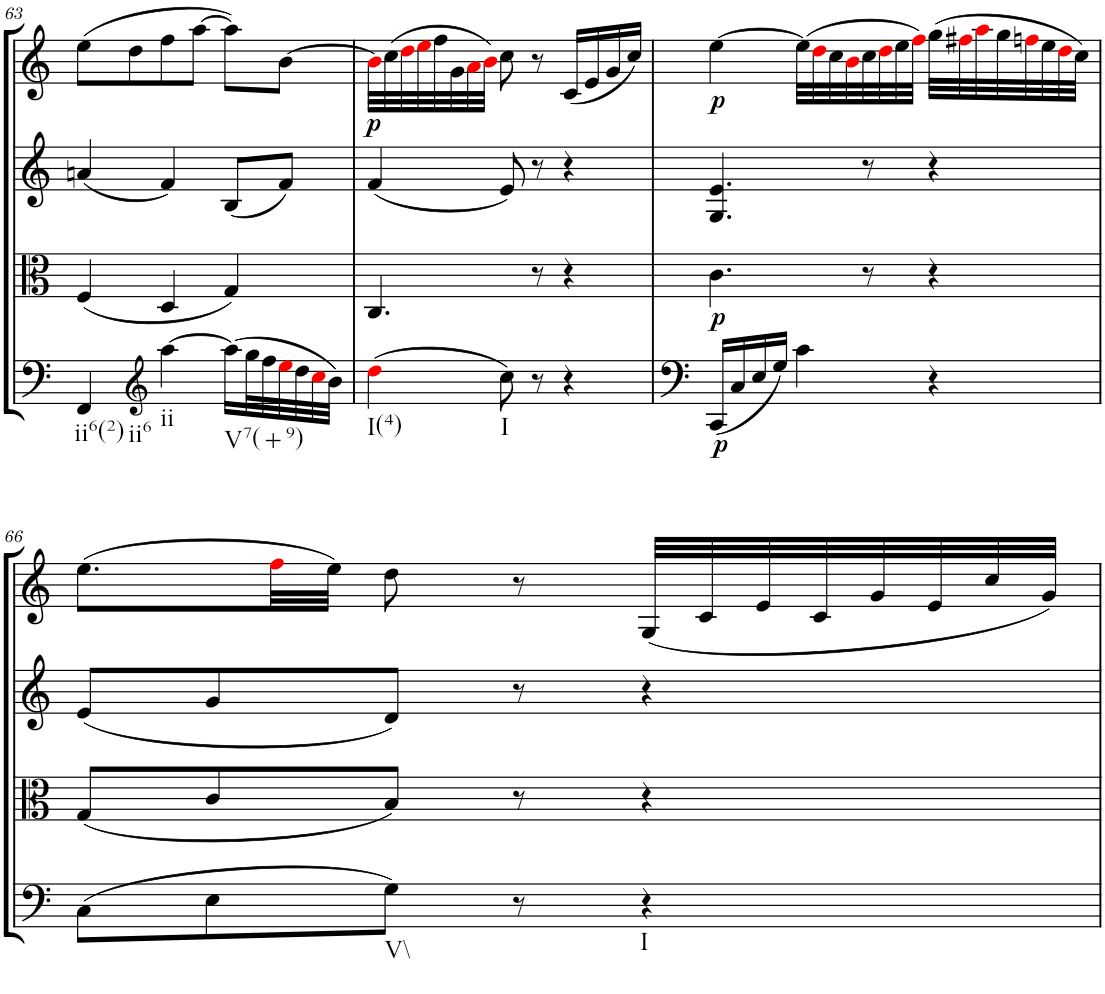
**kern	**dynam	**kern	**dynam	**kern	**dynam	**kern	**dynam
*part4	*part4	*part3	*part3	*part2	*part2	*part1	*part1
*staff4	*staff4	*staff3	*staff3	*staff2	*staff2	*staff1	*staff1
*I"Cello	*	*I"Viola	*	*I"2nd Violin	*	*I"1st Violin	*
*	*	*I'Vla	*	*I'Vln	*	*I'Vln	*
!!LO:PB:g=z
*clefF4	*	*clefC3	*	*clefG2	*	*clefG2	*
*k[]	*	*k[]	*	*k[]	*	*k[]	*
*C:	*	*C:	*	*C:	*	*C:	*
*M3/4	*	*M3/4	*	*M3/4	*	*M3/4	*
=63	=63	=63	=63	=63	=63	=63	=63
!LO:TX:b:t=ii6(2)	!	!	!	!	!	!	!
!LO:TX:b:t=ii6	!	!	!	!	!	!	!
4FF/	.	(4F/	.	(4an/	.	(8ee\L	.
.	.	.	.	.	.	8dd\	.
*clefG2	*	*	*	*	*	*	*
!LO:TX:b:t=ii	!	!	!	!	!	!	!
[4aa\	.	4D/	.	4f/)	.	8ff\	.
.	.	.	.	.	.	[8aa\J	.
!LO:TX:b:t=V7(+9)	!	!	!	!	!	!	!
(16aa\LL]	.	4G/)	.	(8B/L	.	8aa\L])	.
32gg\L	.	.	.	.	.	.	.
32ff\	.	.	.	.	.	.	.
32eei\	.	.	.	8f/J)	.	[8b\J	.
32dd\	.	.	.	.	.	.	.
32cci\	.	.	.	.	.	.	.
32b\JJJ)	.	.	.	.	.	.	.
=64	=64	=64	=64	=64	=64	=64	=64
!LO:TX:b:t=I(4)	!	!	!	!	!	!	!
!	!	!	!	!	!LO:DY:a	!	!
(4ddi\	.	4.C/	.	(4f/	p	32bi\LLL]	.
.	.	.	.	.	.	(32cc\	.
.	.	.	.	.	.	32ddi\	.
.	.	.	.	.	.	32eei\	.
.	.	.	.	.	.	32ff\	.
.	.	.	.	.	.	32g\	.
.	.	.	.	.	.	32ai\	.
.	.	.	.	.	.	32bi\JJJ)	.
!LO:TX:b:t=I	!	!	!	!	!	!	!
8cc\)	.	.	.	8e/)	.	8cc\	.
8r	.	8r	.	8r	.	8r	.
4r	.	4r	.	4r	.	(16c/LL	.
.	.	.	.	.	.	16e/	.
.	.	.	.	.	.	16g/	.
.	.	.	.	.	.	16cc/JJ)	.
=65	=65	=65	=65	=65	=65	=65	=65
!	!LO:DY:b	!	!LO:DY:b	!	!	!	!LO:DY:b
(16CC/LL	p	4.c\	p	4.G/ 4.e/	.	[4ee\	p
16C/	.	.	.	.	.	.	.
16E/	.	.	.	.	.	.	.
16G/JJ)	.	.	.	.	.	.	.
4c\	.	.	.	.	.	(32ee\LLL]	.
.	.	.	.	.	.	32ddi\	.
.	.	.	.	.	.	32cc\	.
.	.	.	.	.	.	32bi\	.
.	.	8r	.	8r	.	32cc\	.
.	.	.	.	.	.	32ddi\	.
.	.	.	.	.	.	32ee\	.
.	.	.	.	.	.	32ffi\JJJ)	.
4r	.	4r	.	4r	.	(32gg\LLL	.
.	.	.	.	.	.	32ff#Xi\	.
.	.	.	.	.	.	32aai\	.
.	.	.	.	.	.	32gg\	.
.	.	.	.	.	.	32ffni\	.
.	.	.	.	.	.	32ee\	.
.	.	.	.	.	.	32ddi\	.
.	.	.	.	.	.	32cc\JJJ)	.
!!LO:LB:g=z
=66	=66	=66	=66	=66	=66	=66	=66
(8C\L	.	(8G/L	.	(8e/L	.	(8.ee\L	.
8E\	.	8c/	.	8g/	.	.	.
.	.	.	.	.	.	32ffi\LL	.
.	.	.	.	.	.	32ee\JJJ)	.
!LO:TX:b:t=V\\	!	!	!	!	!	!	!
8G\J)	.	8B/J)	.	8d/J)	.	8dd\	.
8r	.	8r	.	8r	.	8r	.
!LO:TX:b:t=I	!	!	!	!	!	!	!
4r	.	4r	.	4r	.	(32G/LLL	.
.	.	.	.	.	.	32c/	.
.	.	.	.	.	.	32e/	.
.	.	.	.	.	.	32c/	.
.	.	.	.	.	.	32g/	.
.	.	.	.	.	.	32e/	.
.	.	.	.	.	.	32cc/	.
.	.	.	.	.	.	32g/JJJ)	.
=	=	=	=	=	=	=	=
*-	*-	*-	*-	*-	*-	*-	*-
